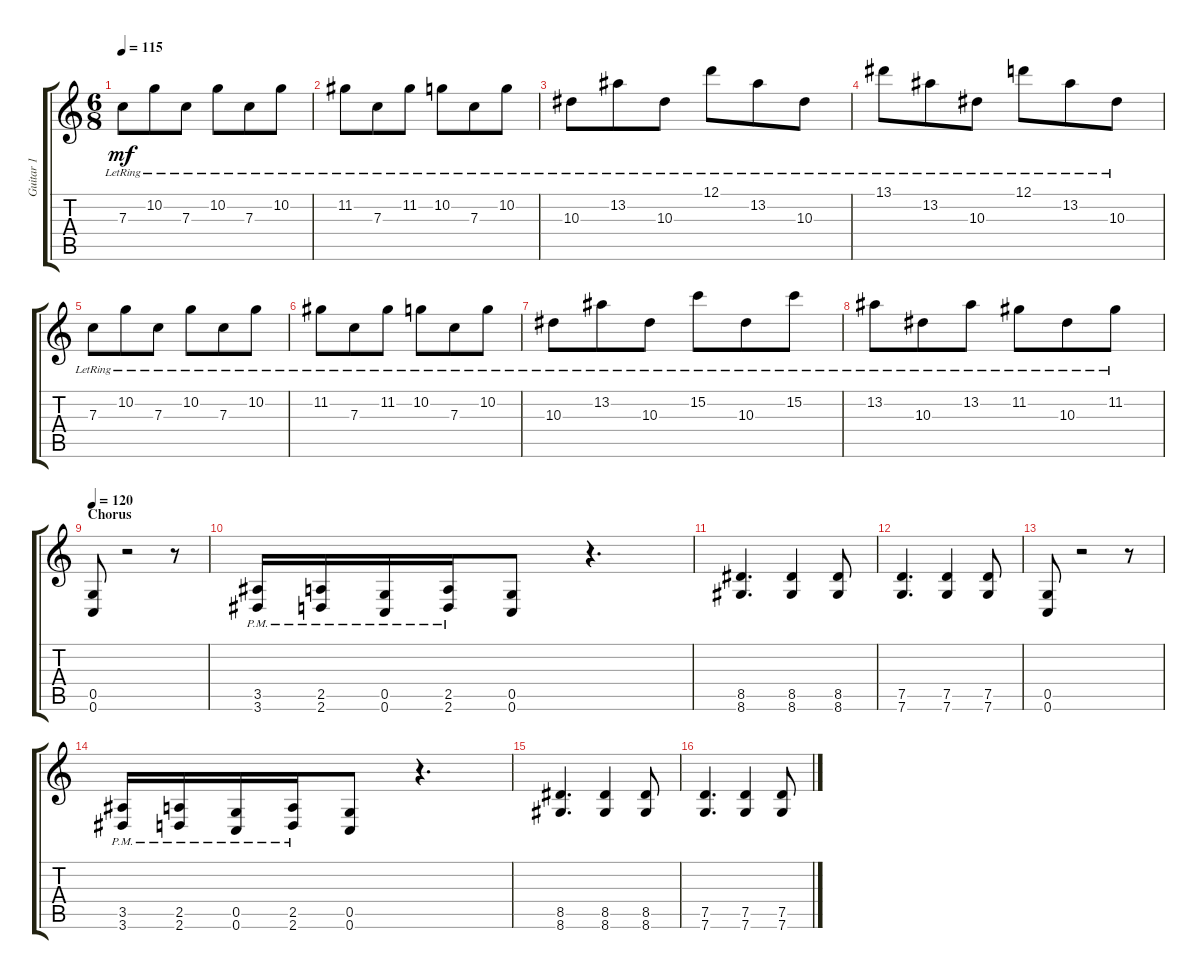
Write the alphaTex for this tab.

\track ("Guitar 1" "Guitar 1") {instrument distortionguitar}
\staff {score tabs}
\tuning (D4 A3 F3 C3 G2 C2) {hide}
\ts (6 8)
\tempo 115
\clef g2
\ks c
7.3{lr}.8{dy mf} 10.2{lr}.8 7.3{lr}.8 10.2{lr}.8 7.3{lr}.8 10.2{lr}.8 |
11.2{lr}.8 7.3{lr}.8 11.2{lr}.8 10.2{lr}.8 7.3{lr}.8 10.2{lr}.8 |
10.3{lr}.8 13.2{lr}.8 10.3{lr}.8 12.1{lr}.8 13.2{lr}.8 10.3{lr}.8 |
13.1{lr}.8 13.2{lr}.8 10.3{lr}.8 12.1{lr}.8 13.2{lr}.8 10.3{lr}.8 |
7.3{lr}.8 10.2{lr}.8 7.3{lr}.8 10.2{lr}.8 7.3{lr}.8 10.2{lr}.8 |
11.2{lr}.8 7.3{lr}.8 11.2{lr}.8 10.2{lr}.8 7.3{lr}.8 10.2{lr}.8 |
10.3{lr}.8 13.2{lr}.8 10.3{lr}.8 15.2{lr}.8 10.3{lr}.8 15.2{lr}.8 |
13.2{lr}.8 10.3{lr}.8 13.2{lr}.8 11.2{lr}.8 10.3{lr}.8 11.2{lr}.8 |
\section ("" "Chorus")
\tempo 120
(0.5 0.6).8 r.2 r.8 |
(3.5{pm} 3.6{pm}).16 (2.5{pm} 2.6{pm}).16 (0.5{pm} 0.6{pm}).16 (2.5{pm} 2.6{pm}).16 (0.5 0.6).8 r.4{d} |
(8.5 8.6).4{d} (8.5 8.6).4 (8.5 8.6).8 |
(7.5 7.6).4{d} (7.5 7.6).4 (7.5 7.6).8 |
(0.5 0.6).8 r.2 r.8 |
(3.5{pm} 3.6{pm}).16 (2.5{pm} 2.6{pm}).16 (0.5{pm} 0.6{pm}).16 (2.5{pm} 2.6{pm}).16 (0.5 0.6).8 r.4{d} |
(8.5 8.6).4{d} (8.5 8.6).4 (8.5 8.6).8 |
(7.5 7.6).4{d} (7.5 7.6).4 (7.5 7.6).8
